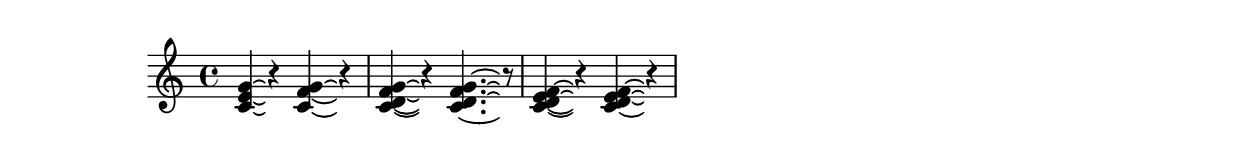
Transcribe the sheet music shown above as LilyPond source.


\header {


  texidoc = "
l.v. ties should avoid dots and staff lines, similar to normal ties.
They have fixed size. Their formatting can be tuned with
@code{tie-configuration}.

"
  }

\version "2.12.0"
\paper {
  ragged-right = ##t
}

\relative c' {
  <c e g>\laissezVibrer r4
  <c f g>\laissezVibrer r
  <c d f g>\laissezVibrer r
  <c d f g>4.\laissezVibrer r8

  <c d e f>4\laissezVibrer r
  \override LaissezVibrerTieColumn #'tie-configuration
  = #'((-7 . -1)
       (-5 . -1)
       (-3 . 1)
       (-1 . 1))
  <c d e f>4\laissezVibrer r
}
